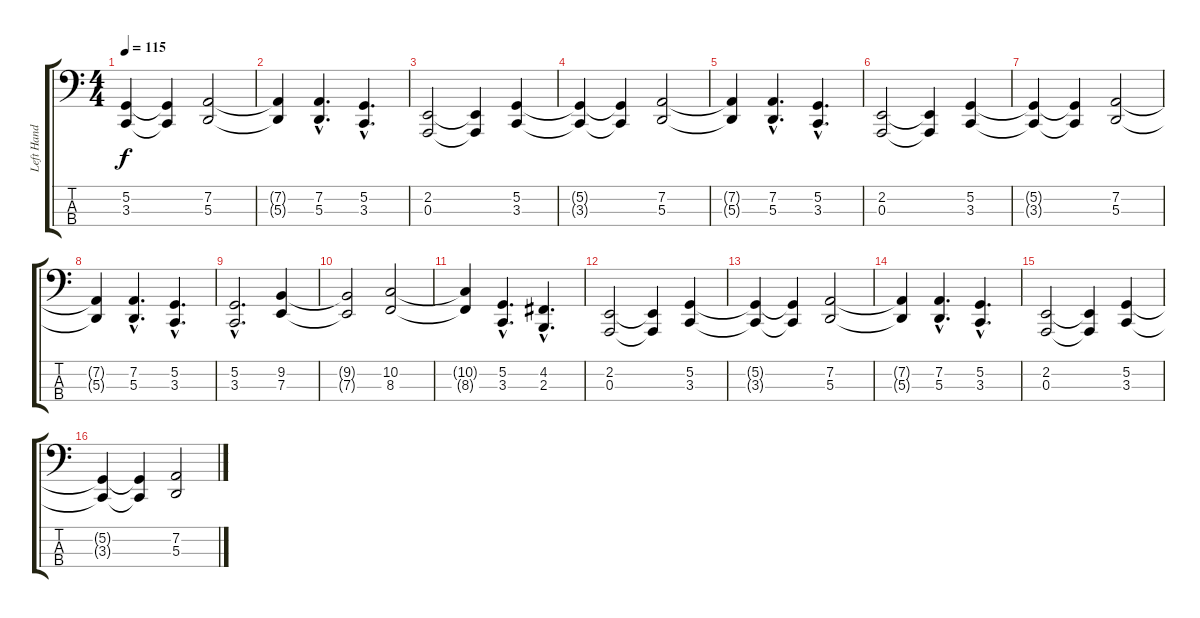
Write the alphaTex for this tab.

\track ("Left Hand Piano" "Left Hand ") {instrument acousticgrandpiano}
\staff {score tabs}
\tuning (G2 D2 A1 E1) {hide}
\ts (4 4)
\tempo 115
\clef f4
\ks c
(5.2{t} 3.3{t}).4{dy f} (5.2{t} 3.3{t}).4 (7.2 5.3).2 |
(7.2{t} 5.3{t}).4 (7.2{hac} 5.3{hac}).4{d} (5.2{hac} 3.3{hac}).4{d} |
(2.2 0.3).2 (2.2{t} 0.3{t}).4 (5.2 3.3).4 |
(5.2{t} 3.3{t}).4 (5.2{t} 3.3{t}).4 (7.2 5.3).2 |
(7.2{t} 5.3{t}).4 (7.2{hac} 5.3{hac}).4{d} (5.2{hac} 3.3{hac}).4{d} |
(2.2 0.3).2 (2.2{t} 0.3{t}).4 (5.2 3.3).4 |
(5.2{t} 3.3{t}).4 (5.2{t} 3.3{t}).4 (7.2 5.3).2 |
(7.2{t} 5.3{t}).4 (7.2{hac} 5.3{hac}).4{d} (5.2{hac} 3.3{hac}).4{d} |
(5.2{hac} 3.3{hac}).2{d} (9.2 7.3).4 |
(9.2{t} 7.3{t}).2 (10.2 8.3).2 |
(10.2{t} 8.3{t}).4 (5.2{hac} 3.3{hac}).4{d} (4.2{hac} 2.3{hac}).4{d} |
(2.2 0.3).2 (2.2{t} 0.3{t}).4 (5.2 3.3).4 |
(5.2{t} 3.3{t}).4 (5.2{t} 3.3{t}).4 (7.2 5.3).2 |
(7.2{t} 5.3{t}).4 (7.2{hac} 5.3{hac}).4{d} (5.2{hac} 3.3{hac}).4{d} |
(2.2 0.3).2 (2.2{t} 0.3{t}).4 (5.2 3.3).4 |
(5.2{t} 3.3{t}).4 (5.2{t} 3.3{t}).4 (7.2 5.3).2
